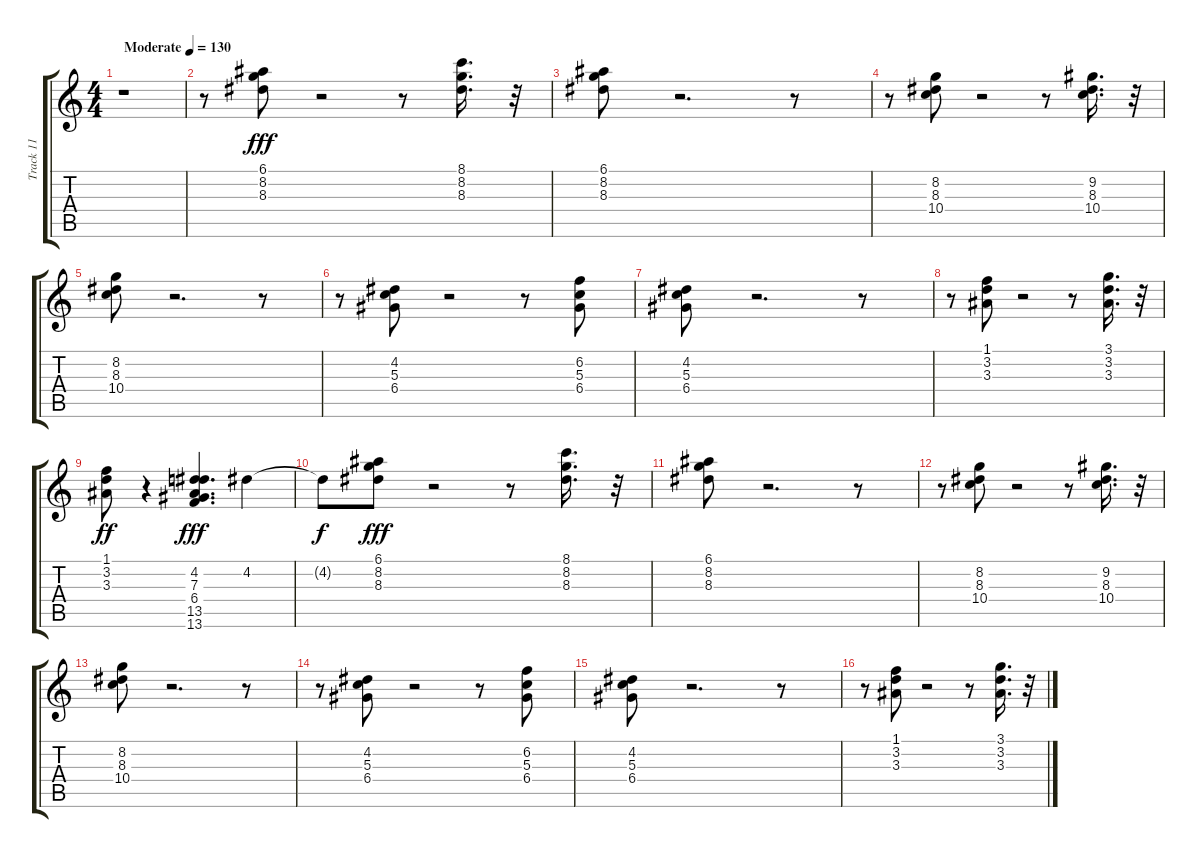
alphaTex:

\track ("Track 11" "Track 11") {instrument acousticguitarnylon}
\staff {score tabs}
\tuning (E4 B3 G3 D3 A2 E2) {hide}
\ts (4 4)
\tempo (130 "Moderate")
\clef g2
\ks c
r.1{dy fff instrument acousticguitarnylon} |
r.8 (6.1 8.2 8.3).8{instrument acousticguitarnylon} r.2 r.8 (8.1 8.2 8.3).16{d} r.32 |
(6.1 8.2 8.3).8 r.2{d} r.8 |
r.8 (8.2 8.3 10.4).8 r.2 r.8 (9.2 8.3 10.4).16{d} r.32 |
(8.2 8.3 10.4).8 r.2{d} r.8 |
r.8 (4.2 5.3 6.4).8 r.2 r.8 (6.2 5.3 6.4).8 |
(4.2 5.3 6.4).8 r.2{d} r.8 |
r.8 (1.1 3.2 3.3).8 r.2 r.8 (3.1 3.2 3.3).16{d} r.32 |
(1.1 3.2 3.3).8{dy ff} r.4 (4.2 7.3 6.4 13.5 13.6).4{d dy fff} 4.2.4 |
4.2{t}.8{dy f} (6.1 8.2 8.3).8{dy fff instrument acousticguitarnylon} r.2 r.8 (8.1 8.2 8.3).16{d} r.32 |
(6.1 8.2 8.3).8 r.2{d} r.8 |
r.8 (8.2 8.3 10.4).8 r.2 r.8 (9.2 8.3 10.4).16{d} r.32 |
(8.2 8.3 10.4).8 r.2{d} r.8 |
r.8 (4.2 5.3 6.4).8 r.2 r.8 (6.2 5.3 6.4).8 |
(4.2 5.3 6.4).8 r.2{d} r.8 |
r.8 (1.1 3.2 3.3).8 r.2 r.8 (3.1 3.2 3.3).16{d} r.32
